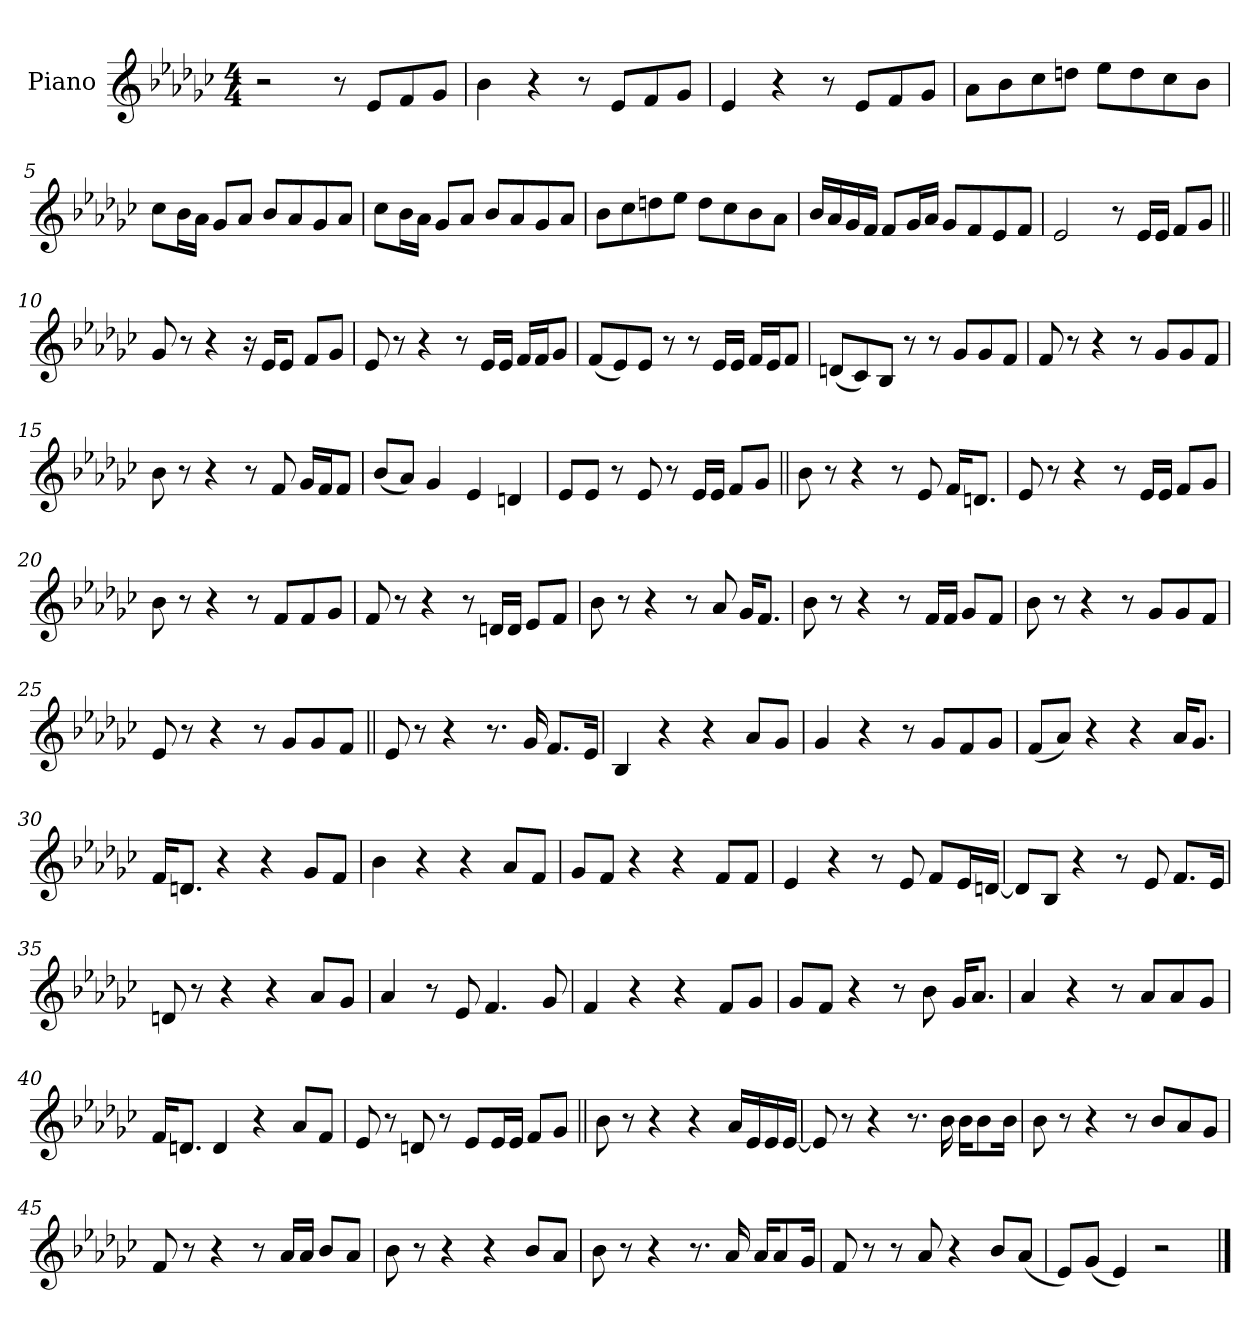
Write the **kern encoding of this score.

**kern
*part1
*staff1
*I"Piano
*I'Pno.
*clefG2
*k[b-e-a-d-g-c-]
*M4/4
*MM85
=1
2r
8r
8e-!L
8f!
8g-!J
=2
4b-!
4r
8r
8e-!L
8f!
8g-!J
=3
4e-!
4r
8r
8e-!L
8f!
8g-!J
=4
8a-!L
8b-!
8cc-!
8ddn!J
8ee-!L
8dd!
8cc-!
8b-!J
=5
8cc-!L
16b-!L
16a-!JJ
8g-!L
8a-!J
8b-!L
8a-!
8g-!
8a-!J
=6
8cc-!L
16b-!L
16a-!JJ
8g-!L
8a-!J
8b-!L
8a-!
8g-!
8a-!J
=7
8b-!L
8cc-!
8ddn!
8ee-!J
8dd!L
8cc-!
8b-!
8a-!J
=8
16b-!LL
16a-!
16g-!
16f!JJ
8f!L
16g-!L
16a-!JJ
8g-!L
8f!
8e-!
8f!J
=9
2e-!
8r
16e-LL
16e-JJ
8fL
8g-J
=10||
8g-
8r
4r
16r
16e-KL
8e-J
8fL
8g-J
=11
8e-
8r
4r
8r
16e-LL
16e-JJ
16fLL
16fJ
8g-J
=12
(8fL
8e-)
8e-J
8r
8r
16e-LL
16e-JJ
16fLL
16e-J
8fJ
=13
(8dnL
8c-)
8B-J
8r
8r
8g-L
8g-
8fJ
=14
8f
8r
4r
8r
8g-L
8g-
8fJ
=15
8b-
8r
4r
8r
8f
16g-LL
16fJ
8fJ
=16
(8b-L
8a-J)
4g-
4e-
4dn
=17
8e-L
8e-J
8r
8e-
8r
16e-LL
16e-JJ
8fL
8g-J
=18||
8b-
8r
4r
8r
8e-
16fKL
8.dnJ
=19
8e-
8r
4r
8r
16e-LL
16e-JJ
8fL
8g-J
=20
8b-
8r
4r
8r
8fL
8f
8g-J
=21
8f
8r
4r
8r
16dnLL
16dJJ
8e-L
8fJ
=22
8b-
8r
4r
8r
8a-
16g-KL
8.fJ
=23
8b-
8r
4r
8r
16fLL
16fJJ
8g-L
8fJ
=24
8b-
8r
4r
8r
8g-L
8g-
8fJ
=25
8e-
8r
4r
8r
8g-L
8g-
8fJ
=26||
8e-
8r
4r
8.r
16g-
8.fL
16e-Jk
=27
4B-
4r
4r
8a-L
8g-J
=28
4g-
4r
8r
8g-L
8f
8g-J
=29
(8fL
8a-J)
4r
4r
16a-KL
8.g-J
=30
16fKL
8.dnJ
4r
4r
8g-L
8fJ
=31
4b-
4r
4r
8a-L
8fJ
=32
8g-L
8fJ
4r
4r
8fL
8fJ
=33
4e-
4r
8r
8e-
8fL
16e-L
[16dnJJ
=34
8dL]
8B-J
4r
8r
8e-
8.fL
16e-Jk
=35
8dn
8r
4r
4r
8a-L
8g-J
=36
4a-
8r
8e-
4.f
8g-
=37
4f
4r
4r
8fL
8g-J
=38
8g-L
8fJ
4r
8r
8b-
16g-KL
8.a-J
=39
4a-
4r
8r
8a-L
8a-
8g-J
=40
16fKL
8.dnJ
4d
4r
8a-L
8fJ
=41
8e-
8r
8dn
8r
8e-L
16e-L
16e-JJ
8fL
8g-J
=42||
8b-
8r
4r
4r
16a-LL
16e-
16e-
[16e-JJ
=43
8e-]
8r
4r
8.r
16b-
16b-KL
8b-
16b-Jk
=44
8b-
8r
4r
8r
8b-L
8a-
8g-J
=45
8f
8r
4r
8r
16a-LL
16a-JJ
8b-L
8a-J
=46
8b-
8r
4r
4r
8b-L
8a-J
=47
8b-
8r
4r
8.r
16a-
16a-KL
8a-
16g-Jk
=48
8f
8r
8r
8a-
4r
8b-L
(8a-J
=49
8e-L)
(8g-J
4e-)
2r
==
*-
